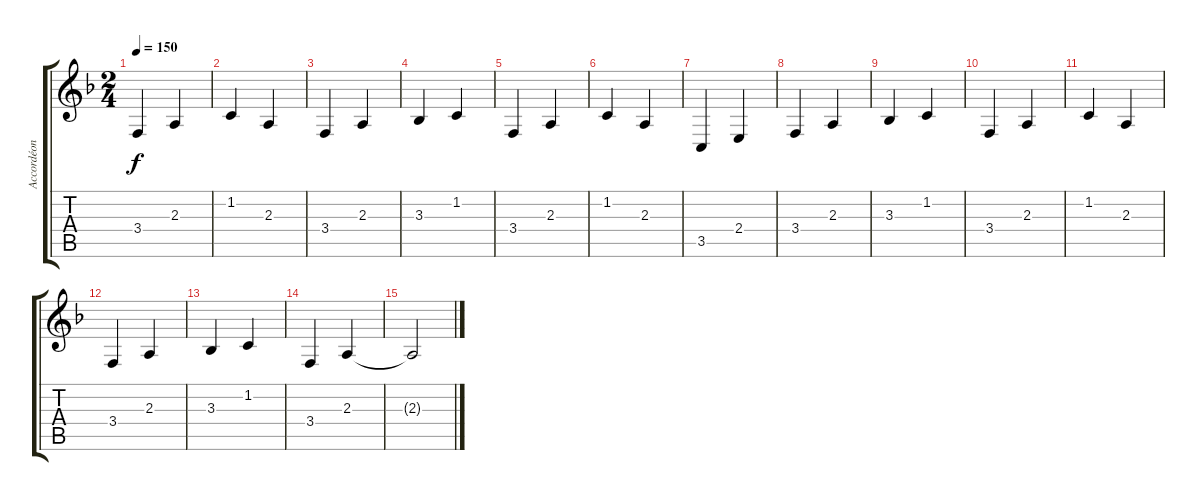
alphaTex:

\track ("Accordéon" "Accordéon") {instrument accordion}
\staff {score tabs}
\tuning (E4 B3 G3 D3 A2 E2) {hide}
\ts (2 4)
\tempo 150
\clef g2
\ks f
3.4.4{dy f} 2.3.4 |
1.2.4 2.3.4 |
3.4.4 2.3.4 |
3.3.4 1.2.4 |
3.4.4 2.3.4 |
1.2.4 2.3.4 |
3.5.4 2.4.4 |
3.4.4 2.3.4 |
3.3.4 1.2.4 |
3.4.4 2.3.4 |
1.2.4 2.3.4 |
3.4.4 2.3.4 |
3.3.4 1.2.4 |
3.4.4 2.3.4 |
2.3{t}.2
